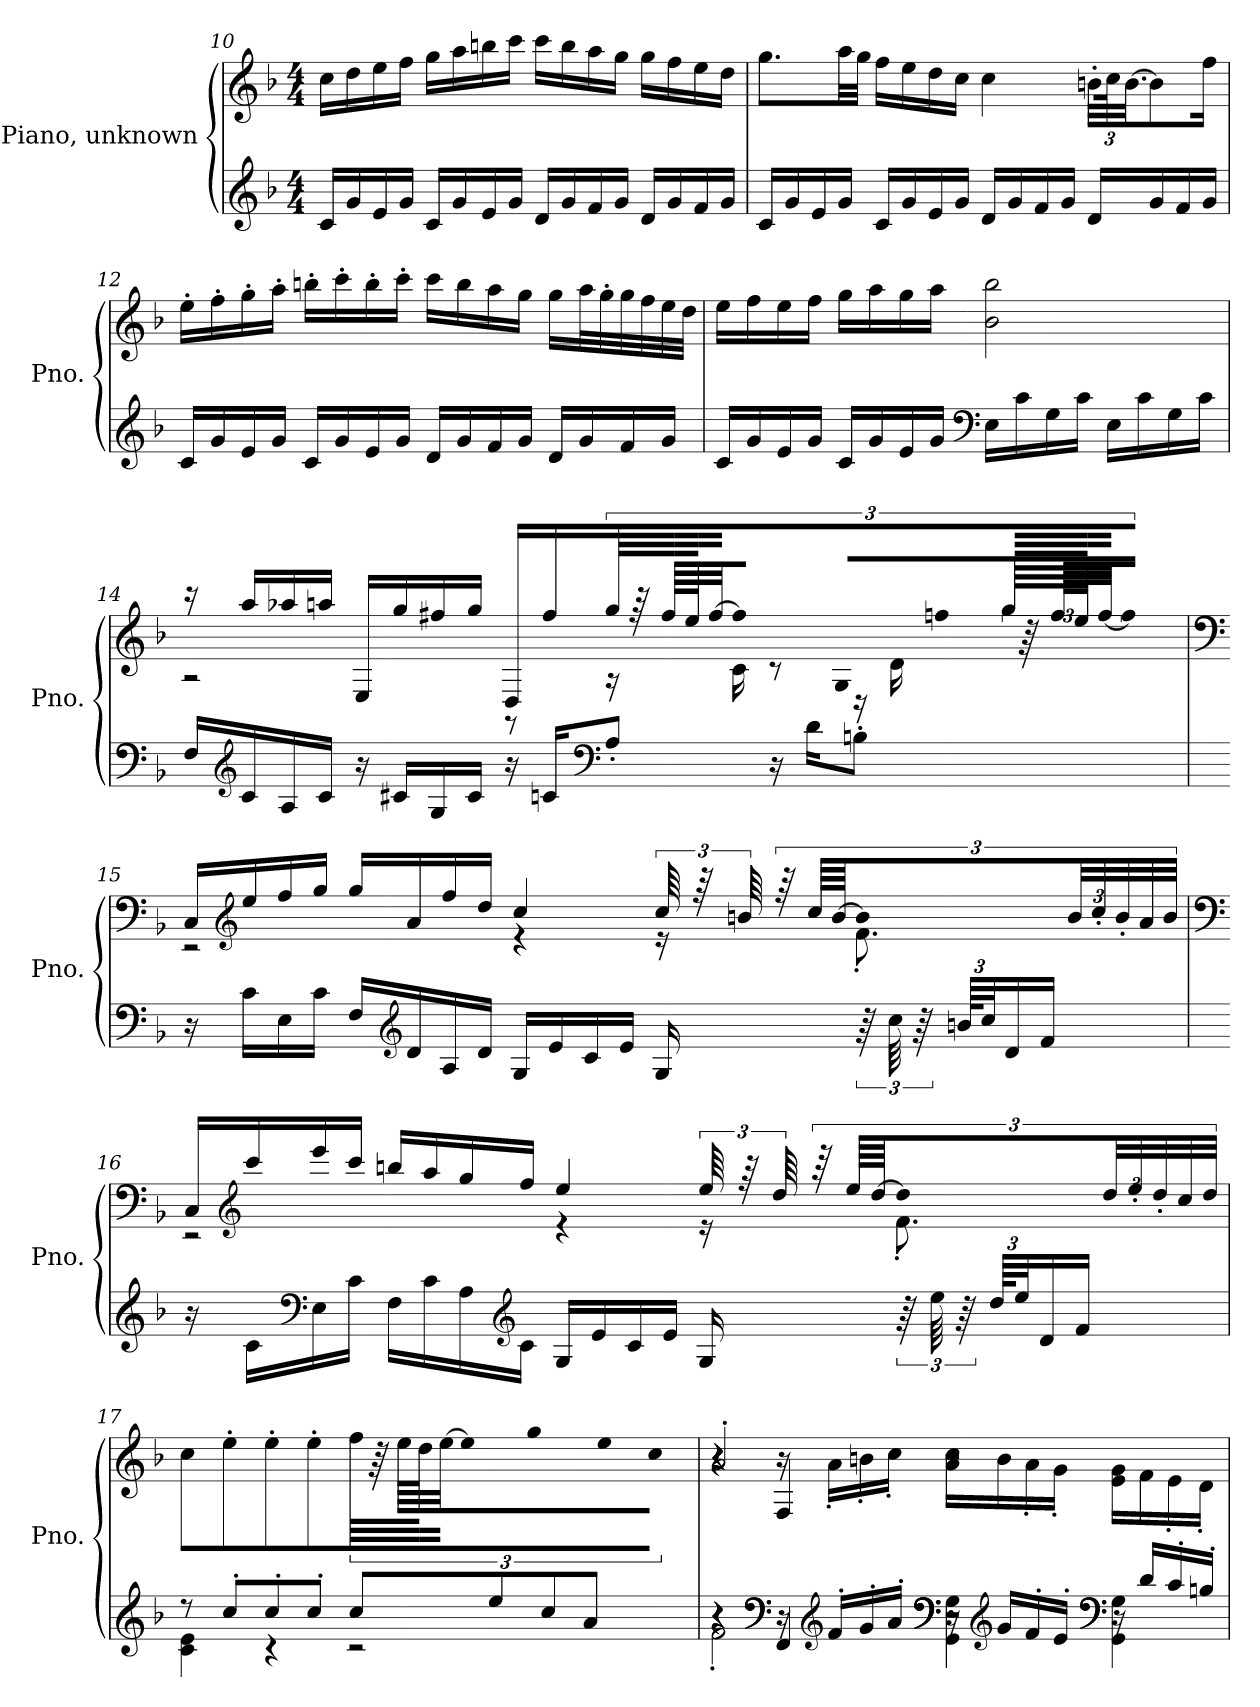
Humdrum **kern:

**kern	**kern
*part1	*part1
*staff2	*staff1
*I"Piano, unknown	*
*I'Pno.	*
*clefG2	*clefG2
*k[b-]	*k[b-]
*M4/4	*M4/4
=10	=10
16c/LL	16cc\LL
16g/	16dd\
16e/	16ee\
16g/JJ	16ff\JJ
16c/LL	16gg\LL
16g/	16aa\
16e/	16bbn\
16g/JJ	16ccc\JJ
16d/LL	16ccc\LL
16g/	16bb\
16f/	16aa\
16g/JJ	16gg\JJ
16d/LL	16gg\LL
16g/	16ff\
16f/	16ee\
16g/JJ	16dd\JJ
!!LO:LB:g=z
=11	=11
16c/LL	8.gg\L
16g/	.
16e/	.
16g/JJ	32aa\LL
.	32gg\JJJ
16c/LL	16ff\LL
16g/	16ee\
16e/	16dd\
16g/JJ	16cc\JJ
16d/LL	4cc\
16g/	.
16f/	.
16g/JJ	.
*	*Xbrackettup
16d/LL	48bn'\LLL
.	96cc\K
.	[48.b\JJ
16g/	8b\]
16f/	.
16g/JJ	16ff\Jk
=12	=12
16c/LL	16ee'\LL
16g/	16ff'\
16e/	16gg'\
16g/JJ	16aa'\JJ
16c/LL	16bbn'\LL
16g/	16ccc'\
16e/	16bb'\
16g/JJ	16ccc'\JJ
16d/LL	16ccc\LL
16g/	16bb\
16f/	16aa\
16g/JJ	16gg\JJ
16d/LL	16gg\LL
16g/	32aa\L
.	32gg'\
16f/	32gg\
.	32ff\
16g/JJ	32ee\
.	32dd\JJJ
!!LO:PB:g=z
=13	=13
16c/LL	16ee\LL
16g/	16ff\
16e/	16ee\
16g/JJ	16ff\JJ
16c/LL	16gg\LL
16g/	16aa\
16e/	16gg\
16g/JJ	16aa\JJ
*clefF4	*
16E\LL	2b-\ 2bb-\
16c\	.
16G\	.
16c\JJ	.
16E\LL	.
16c\	.
16G\	.
16c\JJ	.
!!LO:LB:g=z
=14	=14
*	*^
16F/LL	16r	2r
*clefG2	*	*
16c/	16aa/LL	.
16A/	16aa-X/	.
16c/JJ	16aan/JJ	.
16r	16E/LL	.
16c#X/LL	16gg/	.
16G/	16ff#X/	.
16c#/JJ	16gg/JJ	.
16r	16D/LL	8r
16cn/KL	16ff#/	.
*clefF4	*	*
*	*brackettup	*
8A'/J	96gg/JJkk	16r
.	96r	.
.	96ff#/LLLL	.
*	*Xbrackettup	*
.	96ee/J	.
.	[48ff#/J	.
.	16ff#/JJ]	16c\
16r	16G/LL	8r
16d\KL	16ffn/	.
*	*brackettup	*
8Bn'\J	96gg/JJkk	16r
.	96r	.
.	96ff/LLLL	.
*	*Xbrackettup	*
.	96ee/J	.
.	[48ff/J	.
.	16ff/JJ]	16d\
!!LO:LB:g=z	!!
=15	=15	=15
*	*clefF4	*
16r	16C/LL	2r
*	*clefG2	*
16c\LL	16ee/	.
16E\	16ff/	.
16c\JJ	16gg/JJ	.
16F/LL	16gg/LL	.
*clefG2	*	*
16d/	16a/	.
16A/	16ff/	.
16d/JJ	16dd/JJ	.
16G/LL	4cc/	4r
16e/	.	.
16c/	.	.
16e/JJ	.	.
*	*brackettup	*
16G/	96cc/	16r
.	96r	.
.	96bn/	.
.	96r	.
.	96cc/LLLL	.
.	[96b/JJ	.
96r	16b/]	8.f'\
96cc\	.	.
96r	.	.
*Xbrackettup	*	*
96bn/KLLL	.	.
48cc/J	.	.
*	*Xbrackettup	*
16d/	48b/L	.
.	48cc'/	.
.	48b'/	.
16f/JJ	32a/	.
.	32b/JJJ	.
!!LO:LB:g=z	!!
=16	=16	=16
*	*clefF4	*
16r	16C/LL	2r
*	*clefG2	*
16c\LL	16ccc/	.
*clefF4	*	*
16E\	16eee/	.
16c\JJ	16ccc/JJ	.
16F\LL	16bbn/LL	.
16c\	16aa/	.
16A\	16gg/	.
*clefG2	*	*
16c\JJ	16ff/JJ	.
16G/LL	4ee/	4r
16e/	.	.
16c/	.	.
16e/JJ	.	.
*	*brackettup	*
16G/	96ee/	16r
.	96r	.
.	96dd/	.
.	96r	.
.	96ee/LLLL	.
.	[96dd/JJ	.
*brackettup	*	*
96r	16dd/]	8.f'\
96ee\	.	.
96r	.	.
*Xbrackettup	*	*
96dd/KLLL	.	.
48ee/J	.	.
*	*Xbrackettup	*
16d/	48dd/L	.
.	48ee'/	.
.	48dd'/	.
16f/JJ	32cc/	.
.	32dd/JJJ	.
*	*v	*v
!!LO:LB:g=z
=17	=17
*^	*
8r	4c\ 4e\	8cc\L
8cc'/L	.	8ee'\
8cc'/	4r	8ee'\
8cc'/J	.	8ee'\
*	*	*brackettup
8cc/L	2r	96ff\Jkkk
.	.	96r
.	.	96ee\LLLL
*	*	*Xbrackettup
.	.	96dd\J
.	.	[48ee\J
.	.	16ee\J]
8ee/	.	8gg\
8cc/	.	8ee\
8a/J	.	8cc\J
=18	=18	=18
*	*^	*^
*	*	*	*	*^
4r	2f'\	4r	2a'/	4r	4r
*clefF4	*	*	*	*	*
16r	.	4FF/	.	16r	4F/
*clefG2	*	*	*	*	*
16f'/LL	.	.	.	16a'\LL	.
16g'/	.	.	.	16bn'\	.
16a'/JJ	.	.	.	16cc'\JJ	.
*clefF4	*	*	*	*	*
16r	4GG\ 4G\	2r	2r	16a\ 16cc\LL	2r
*clefG2	*	*	*	*	*
16g/LL	.	.	.	16b\	.
16f'/	.	.	.	16a'\	.
16e'/JJ	.	.	.	16g'\JJ	.
*clefF4	*	*	*	*	*
16r	4GG\ 4G\	.	.	16e\ 16g\LL	.
16d/LL	.	.	.	16f\	.
16c'/	.	.	.	16e'\	.
16Bn'/JJ	.	.	.	16d'\JJ	.
*v	*v	*v	*	*	*
*	*v	*v	*v
=	=
*-	*-
